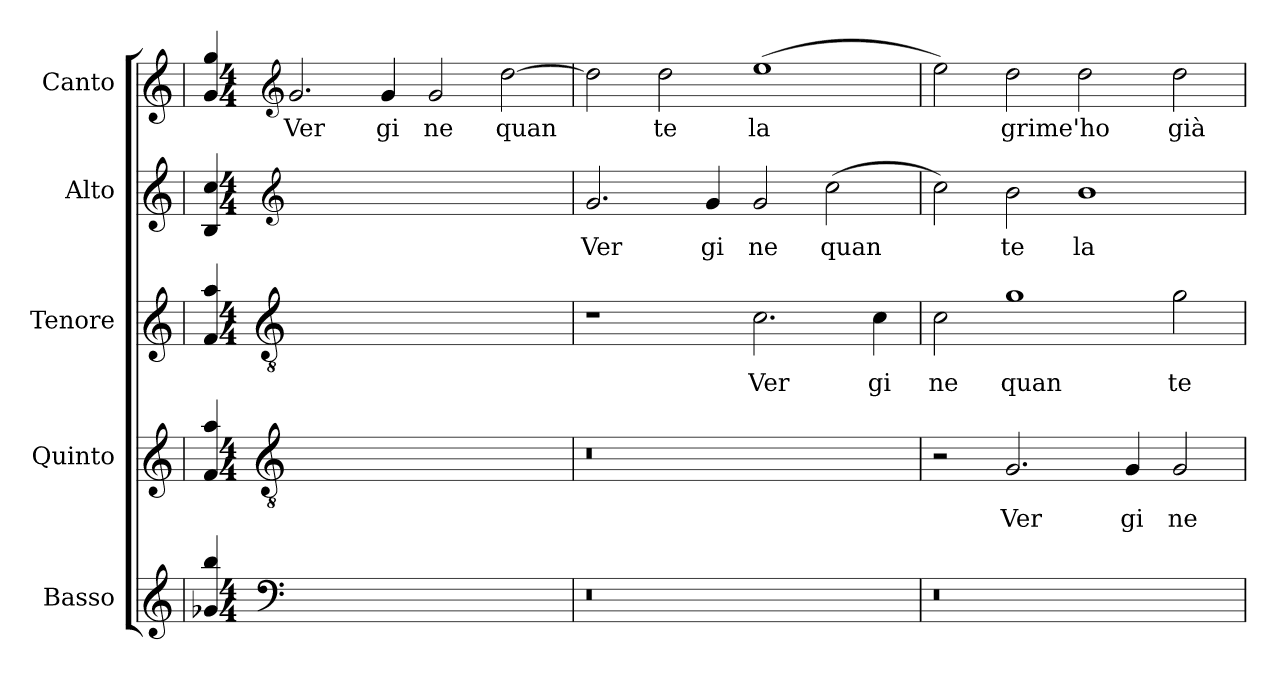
**kern	**kern	**text	**kern	**text	**kern	**text	**kern	**text
*part5	*part4	*part4	*part3	*part3	*part2	*part2	*part1	*part1
*staff5	*staff4	*staff4	*staff3	*staff3	*staff2	*staff2	*staff1	*staff1
*I"Basso	*I"Quinto	*	*I"Tenore	*	*I"Alto	*	*I"Canto	*
!!LO:PB:g=z
*stria5	*stria5	*	*stria5	*	*stria5	*	*stria5	*
=1	=1	=1!	=1	=1!	=1	=1!	=1!	=1!
4bb/ 4g-X/	4aa/ 4f/	.	4aa/ 4f/	.	4cc/ 4B/	.	4gg/ 4g/	.
*clefF4	*clefGv2	*	*clefGv2	*	*clefG2	*	*clefG2	*
*M4/4	*M4/4	*	*M4/4	*	*M4/4	*	*M4/4	*
*met(c)	*met(c)	*	*met(c)	*	*met(c)	*	*met(c)	*
!	!	!	!	!	!	!	!	!LO:LY:b:cj
0ryy	0ryy	.	0ryy	.	0ryy	.	2.g/	Ver
!	!	!	!	!	!	!	!	!LO:LY:b:cj
.	.	.	.	.	.	.	4g/	gi
!	!	!	!	!	!	!	!	!LO:LY:b:cj
.	.	.	.	.	.	.	2g/	ne
!	!	!	!	!	!	!	!	!LO:LY:b
.	.	.	.	.	.	.	[>2dd\	quan
=2	=2	=2	=2	=2	=2	=2	=2	=2
!	!	!	!	!	!	!LO:LY:b:cj	!	!
0r	0r	.	1r	.	2.g/	Ver	2dd\]	.
!	!	!	!	!	!	!	!	!LO:LY:b:cj
.	.	.	.	.	.	.	2dd\	te
!	!	!	!	!	!	!LO:LY:b:cj	!	!
.	.	.	.	.	4g/	gi	.	.
!	!	!	!	!LO:LY:b:cj	!	!LO:LY:b:cj	!	!LO:LY:b:cj
.	.	.	2.c\	Ver	2g/	ne	(>1ee	la
!	!	!	!	!	!	!LO:LY:b	!	!
.	.	.	.	.	(>2cc\	quan	.	.
!	!	!	!	!LO:LY:b:cj	!	!	!	!
.	.	.	4c\	gi	.	.	.	.
=3	=3	=3	=3	=3	=3	=3	=3	=3
!	!	!	!	!LO:LY:b:cj	!	!	!	!
0r	2r	.	2c\	ne	2cc\)	.	2ee\)	.
!	!	!LO:LY:b:cj	!	!LO:LY:b:cj	!	!LO:LY:b:cj	!	!LO:LY:b
.	2.G/	Ver	1g	quan	2b\	te	2dd\	grime'ho
!	!	!	!	!	!	!LO:LY:b:cj	!	!
.	.	.	.	.	1b	la	2dd\	.
!	!	!LO:LY:b:cj	!	!	!	!	!	!
.	4G/	gi	.	.	.	.	.	.
!	!	!LO:LY:b:cj	!	!LO:LY:b:cj	!	!	!	!LO:LY:b:cj
.	2G/	ne	2g\	te	.	.	2dd\	già
=	=	=	=	=	=	=	=	=
*-	*-	*-	*-	*-	*-	*-	*-	*-
